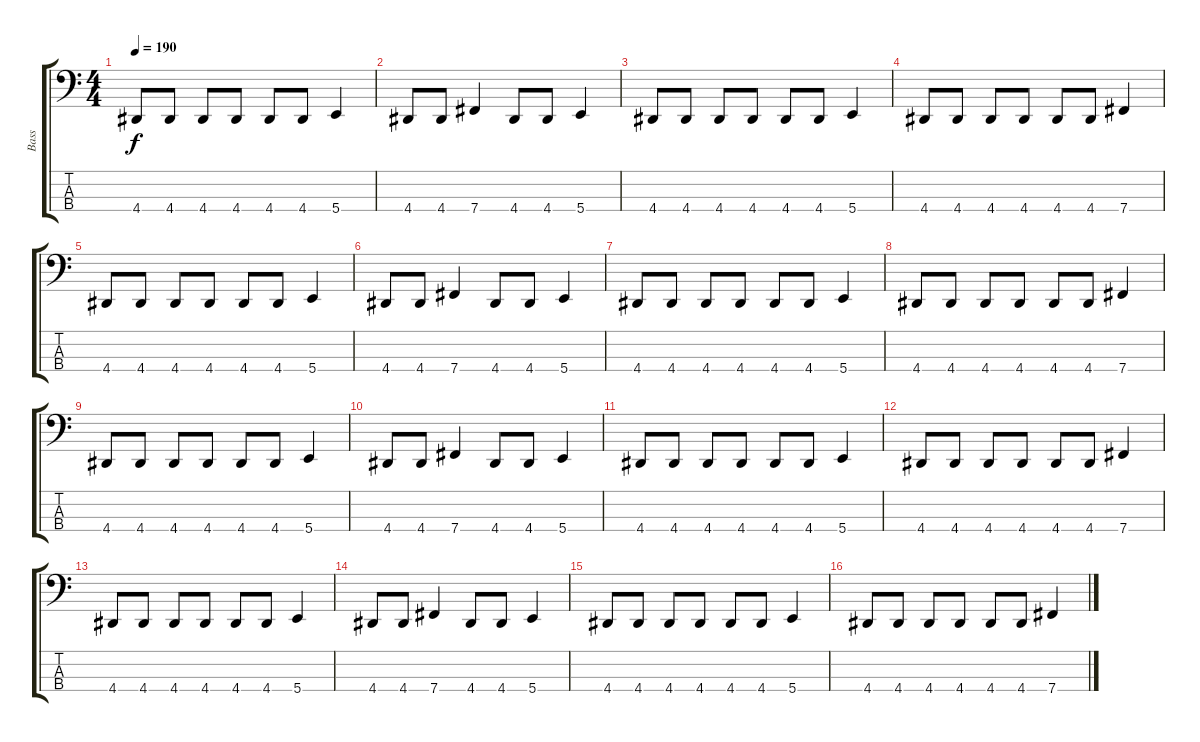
\track ("Bass" "Bass") {instrument electricbasspick}
\staff {score tabs}
\tuning (E2 B1 Gb1 B0) {hide}
\ts (4 4)
\tempo 190
\clef f4
\ks c
4.4.8{dy f} 4.4.8 4.4.8 4.4.8 4.4.8 4.4.8 5.4.4 |
4.4.8 4.4.8 7.4.4 4.4.8 4.4.8 5.4.4 |
4.4.8 4.4.8 4.4.8 4.4.8 4.4.8 4.4.8 5.4.4 |
4.4.8 4.4.8 4.4.8 4.4.8 4.4.8 4.4.8 7.4.4 |
4.4.8 4.4.8 4.4.8 4.4.8 4.4.8 4.4.8 5.4.4 |
4.4.8 4.4.8 7.4.4 4.4.8 4.4.8 5.4.4 |
4.4.8 4.4.8 4.4.8 4.4.8 4.4.8 4.4.8 5.4.4 |
4.4.8 4.4.8 4.4.8 4.4.8 4.4.8 4.4.8 7.4.4 |
4.4.8 4.4.8 4.4.8 4.4.8 4.4.8 4.4.8 5.4.4 |
4.4.8 4.4.8 7.4.4 4.4.8 4.4.8 5.4.4 |
4.4.8 4.4.8 4.4.8 4.4.8 4.4.8 4.4.8 5.4.4 |
4.4.8 4.4.8 4.4.8 4.4.8 4.4.8 4.4.8 7.4.4 |
4.4.8 4.4.8 4.4.8 4.4.8 4.4.8 4.4.8 5.4.4 |
4.4.8 4.4.8 7.4.4 4.4.8 4.4.8 5.4.4 |
4.4.8 4.4.8 4.4.8 4.4.8 4.4.8 4.4.8 5.4.4 |
4.4.8 4.4.8 4.4.8 4.4.8 4.4.8 4.4.8 7.4.4
